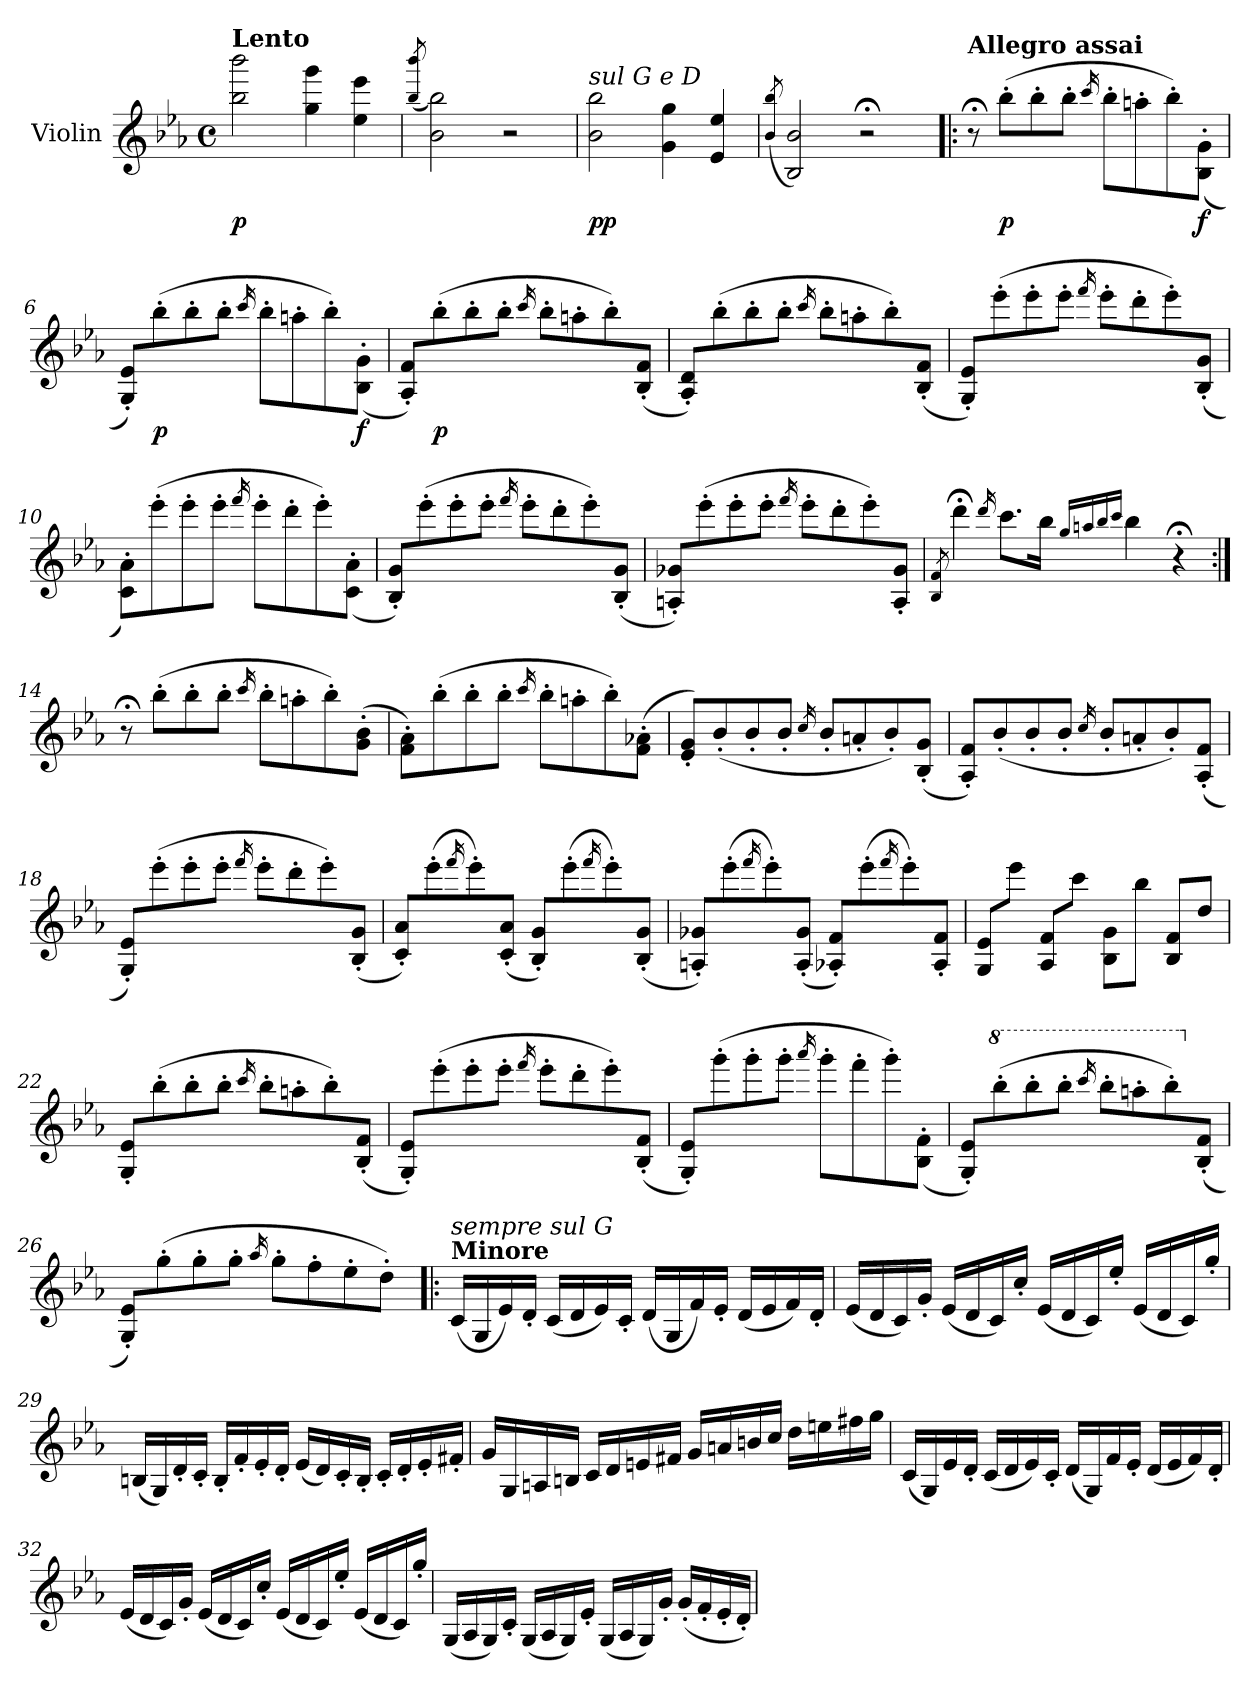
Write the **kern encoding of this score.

**kern	**dynam
*part1	*part1
*staff1	*staff1
*I"Violin	*
*I'Vln.	*
*clefG2	*
*k[b-e-a-]	*
*M4/4	*
*met(c)	*
=1	=1
!LO:TX:a:B:t=Lento	!
!	!LO:DY:b
2bb-\ 2bbb-\	p
4gg\ 4ggg\	.
4ee-\ 4eee-\	.
=2	=2
(<8qbb-/ 8qbbb-/	.
2b-\ 2bb-\)	.
2r	.
=3	=3
!LO:TX:a:i:t=sul G e D	!
!	!LO:DY:b
2b-\ 2bb-\	pp
4g\ 4gg\	.
4e-/ 4ee-/	.
=4	=4
(<8qb-/ 8qbb-/	.
2B-/ 2b-/)	.
2r;<	.
=5!|:	=5!|:
!LO:TX:a:B:t=Allegro assai	!
8r;<	.
!	!LO:DY:b
(>8bb-'\L	p
8bb-'\	.
8bb-'\J	.
16qccc/	.
8bb-'\L	.
8aan'\	.
8bb-'\)	.
!	!LO:DY:b
(<8B-/' 8g/'J	f
=6	=6
8G/' 8e-/'L)	.
!	!LO:DY:b
(>8bb-'\	p
8bb-'\	.
8bb-'\J	.
16qccc/	.
8bb-'\L	.
8aan'\	.
8bb-'\)	.
!	!LO:DY:b
(<8B-/' 8g/'J	f
!!LO:LB:g=z
=7	=7
8A-/' 8f/'L)	.
!	!LO:DY:b
(>8bb-'\	p
8bb-'\	.
8bb-'\J	.
16qccc/	.
8bb-'\L	.
8aan'\	.
8bb-'\)	.
(<8B-/' 8f/'J	.
=8	=8
8A-/' 8d/'L)	.
(>8bb-'\	.
8bb-'\	.
8bb-'\J	.
16qccc/	.
8bb-'\L	.
8aan'\	.
8bb-'\)	.
(<8B-/' 8f/'J	.
=9	=9
8G/' 8e-/'L)	.
(>8eee-'\	.
8eee-'\	.
8eee-'\J	.
16qfff/	.
8eee-'\L	.
8ddd'\	.
8eee-'\)	.
(<8B-/' 8g/'J	.
=10	=10
8c/' 8a-/'L)	.
(>8eee-'\	.
8eee-'\	.
8eee-'\J	.
16qfff/	.
8eee-'\L	.
8ddd'\	.
8eee-'\)	.
(<8c/' 8a-/'J	.
!!LO:LB:g=z
=11	=11
8B-/' 8g/'L)	.
(>8eee-'\	.
8eee-'\	.
8eee-'\J	.
16qfff/	.
8eee-'\L	.
8ddd'\	.
8eee-'\)	.
(<8B-/' 8g/'J	.
=12	=12
8An/' 8g-X/'L)	.
(>8eee-'\	.
8eee-'\	.
8eee-'\J	.
16qfff/	.
8eee-'\L	.
8ddd'\	.
8eee-'\)	.
8A/' 8g-/'J	.
=13	=13
8qB-/ 8qf/	.
4ddd;<\	.
16qddd/	.
8.ccc\L	.
16bb-\Jk	.
16qgg/LL	.
16qaan/	.
16qbb-/	.
16qccc/JJ	.
4bb-\	.
4r;<	.
=14:|!	=14:|!
8r;<	.
(>8bb-'\L	.
8bb-'\	.
8bb-'\J	.
16qccc/	.
8bb-'\L	.
8aan'\	.
8bb-'\)	.
(>8g\' 8b-\'J	.
!!LO:LB:g=z
=15	=15
8f\' 8a-\'L)	.
(>8bb-'\	.
8bb-'\	.
8bb-'\J	.
16qccc/	.
8bb-'\L	.
8aan'\	.
8bb-'\)	.
(>8f\' 8a-X\'J	.
=16	=16
8e-/' 8g/'L)	.
(<8b-'/	.
8b-'/	.
8b-'/J	.
16qcc/	.
8b-'/L	.
8an'/	.
8b-'/)	.
(<8B-/' 8g/'J	.
=17	=17
8A-/' 8f/'L)	.
(<8b-'/	.
8b-'/	.
8b-'/J	.
16qcc/	.
8b-'/L	.
8an'/	.
8b-'/)	.
(<8A-/' 8f/'J	.
=18	=18
8G/' 8e-/'L)	.
(>8eee-'\	.
8eee-'\	.
8eee-'\J	.
16qfff/	.
8eee-'\L	.
8ddd'\	.
8eee-'\)	.
(>8B-/' 8g/'J	.
!!LO:LB:g=z
=19	=19
8c/' 8a-/'L)	.
(>8eee-'\	.
16qfff/	.
8eee-'\)	.
(<8c/' 8a-/'J	.
8B-/' 8g/'L)	.
(>8eee-'\	.
16qfff/	.
8eee-'\)	.
(<8B-/' 8g/'J	.
=20	=20
8An/' 8g-X/'L)	.
(>8eee-'\	.
16qfff/	.
8eee-'\)	.
(<8A/' 8g-/'J	.
8A-X/' 8f/'L)	.
(>8eee-'\	.
16qfff/	.
8eee-'\)	.
8A-/' 8f/'J	.
=21	=21
8G/ 8e-/L	.
8eee-\J	.
8A-/ 8f/L	.
8ccc\J	.
8B-\ 8g\L	.
8bb-\J	.
8B-/ 8f/L	.
8dd/J	.
!!LO:LB:g=z
=22	=22
8G/' 8e-/'L	.
(>8bb-'\	.
8bb-'\	.
8bb-'\J	.
16qccc/	.
8bb-'\L	.
8aan'\	.
8bb-'\)	.
(<8B-/' 8f/'J	.
=23	=23
8G/' 8e-/'L)	.
(>8eee-'\	.
8eee-'\	.
8eee-'\J	.
16qfff/	.
8eee-'\L	.
8ddd'\	.
8eee-'\)	.
(<8B-/' 8f/'J	.
=24	=24
8G/' 8e-/'L)	.
(>8ggg'\	.
8ggg'\	.
8ggg'\J	.
16qaaa-/	.
8ggg'\L	.
8fff'\	.
8ggg'\)	.
(<8B-/' 8f/'J	.
=25	=25
8G/' 8e-/'L)	.
*8va	*
(>8bbb-'\	.
8bbb-'\	.
8bbb-'\J	.
16qcccc/	.
8bbb-'\L	.
8aaan'\	.
8bbb-'\)	.
*X8va	*
(<8B-/' 8f/'J	.
!!LO:LB:g=z
=26	=26
8G/' 8e-/'L)	.
(>8gg'\	.
8gg'\	.
8gg'\J	.
16qaa-/	.
8gg'\L	.
8ff'\	.
8ee-'\	.
8dd'\J)	.
=27!|:	=27!|:
!LO:TX:a:B:t=Minore	!
!LO:TX:a:i:t=sempre sul G	!
!	!LO:DY:b
!	!LO:DY:n=1:b
!	!LO:DY:n=2:b
!	!LO:DY:n=3:b
(<16c/LL	f other-dynamics p other-dynamics
16G/	.
16e-/)	.
16d'/JJ	.
(<16c/LL	.
16d/	.
16e-/)	.
16c'/JJ	.
(<16d/LL	.
16G/	.
16f/)	.
16e-'/JJ	.
(<16d/LL	.
16e-/	.
16f/)	.
16d'/JJ	.
=28	=28
(<16e-/LL	.
16d/	.
16c/)	.
16g'/JJ	.
(<16e-/LL	.
16d/	.
16c/)	.
16cc'/JJ	.
(<16e-/LL	.
16d/	.
16c/)	.
16ee-'/JJ	.
(<16e-/LL	.
16d/	.
16c/)	.
16gg'/JJ	.
!!LO:LB:g=z
=29	=29
(<16Bn/LL	.
16G/)	.
16d'/	.
16c'/JJ	.
16B'/LL	.
16f'/	.
16e-'/	.
16d'/JJ	.
(<16e-/LL	.
16d/)	.
16c'/	.
16B'/JJ	.
16c'/LL	.
16d'/	.
16e-'/	.
16f#X'/JJ	.
=30	=30
16g/LL	.
16G/	.
16An/	.
16Bn/JJ	.
16c/LL	.
16d/	.
16en/	.
16f#X/JJ	.
16g/LL	.
16an/	.
16bn/	.
16cc/JJ	.
16dd\LL	.
16een\	.
16ff#X\	.
16gg\JJ	.
=31	=31
(<16c/LL	.
16G/)	.
16e-/	.
16d'/JJ	.
(<16c/LL	.
16d/	.
16e-/)	.
16c'/JJ	.
(<16d/LL	.
16G/)	.
16f/	.
16e-'/JJ	.
(<16d/LL	.
16e-/	.
16f/)	.
16d'/JJ	.
!!LO:LB:g=z
=32	=32
(<16e-/LL	.
16d/	.
16c/)	.
16g'/JJ	.
(<16e-/LL	.
16d/	.
16c/)	.
16cc'/JJ	.
(<16e-/LL	.
16d/	.
16c/)	.
16ee-'/JJ	.
(<16e-/LL	.
16d/	.
16c/)	.
16gg'/JJ	.
=33	=33
(<16G/LL	.
16A-/	.
16G/)	.
16c'/JJ	.
(<16G/LL	.
16A-/	.
16G/)	.
16e-'/JJ	.
(<16G/LL	.
16A-/	.
16G/)	.
16g'/JJ	.
(<16g'/LL	.
16f'/	.
16e-'/	.
16d'/JJ)	.
=	=
*-	*-
